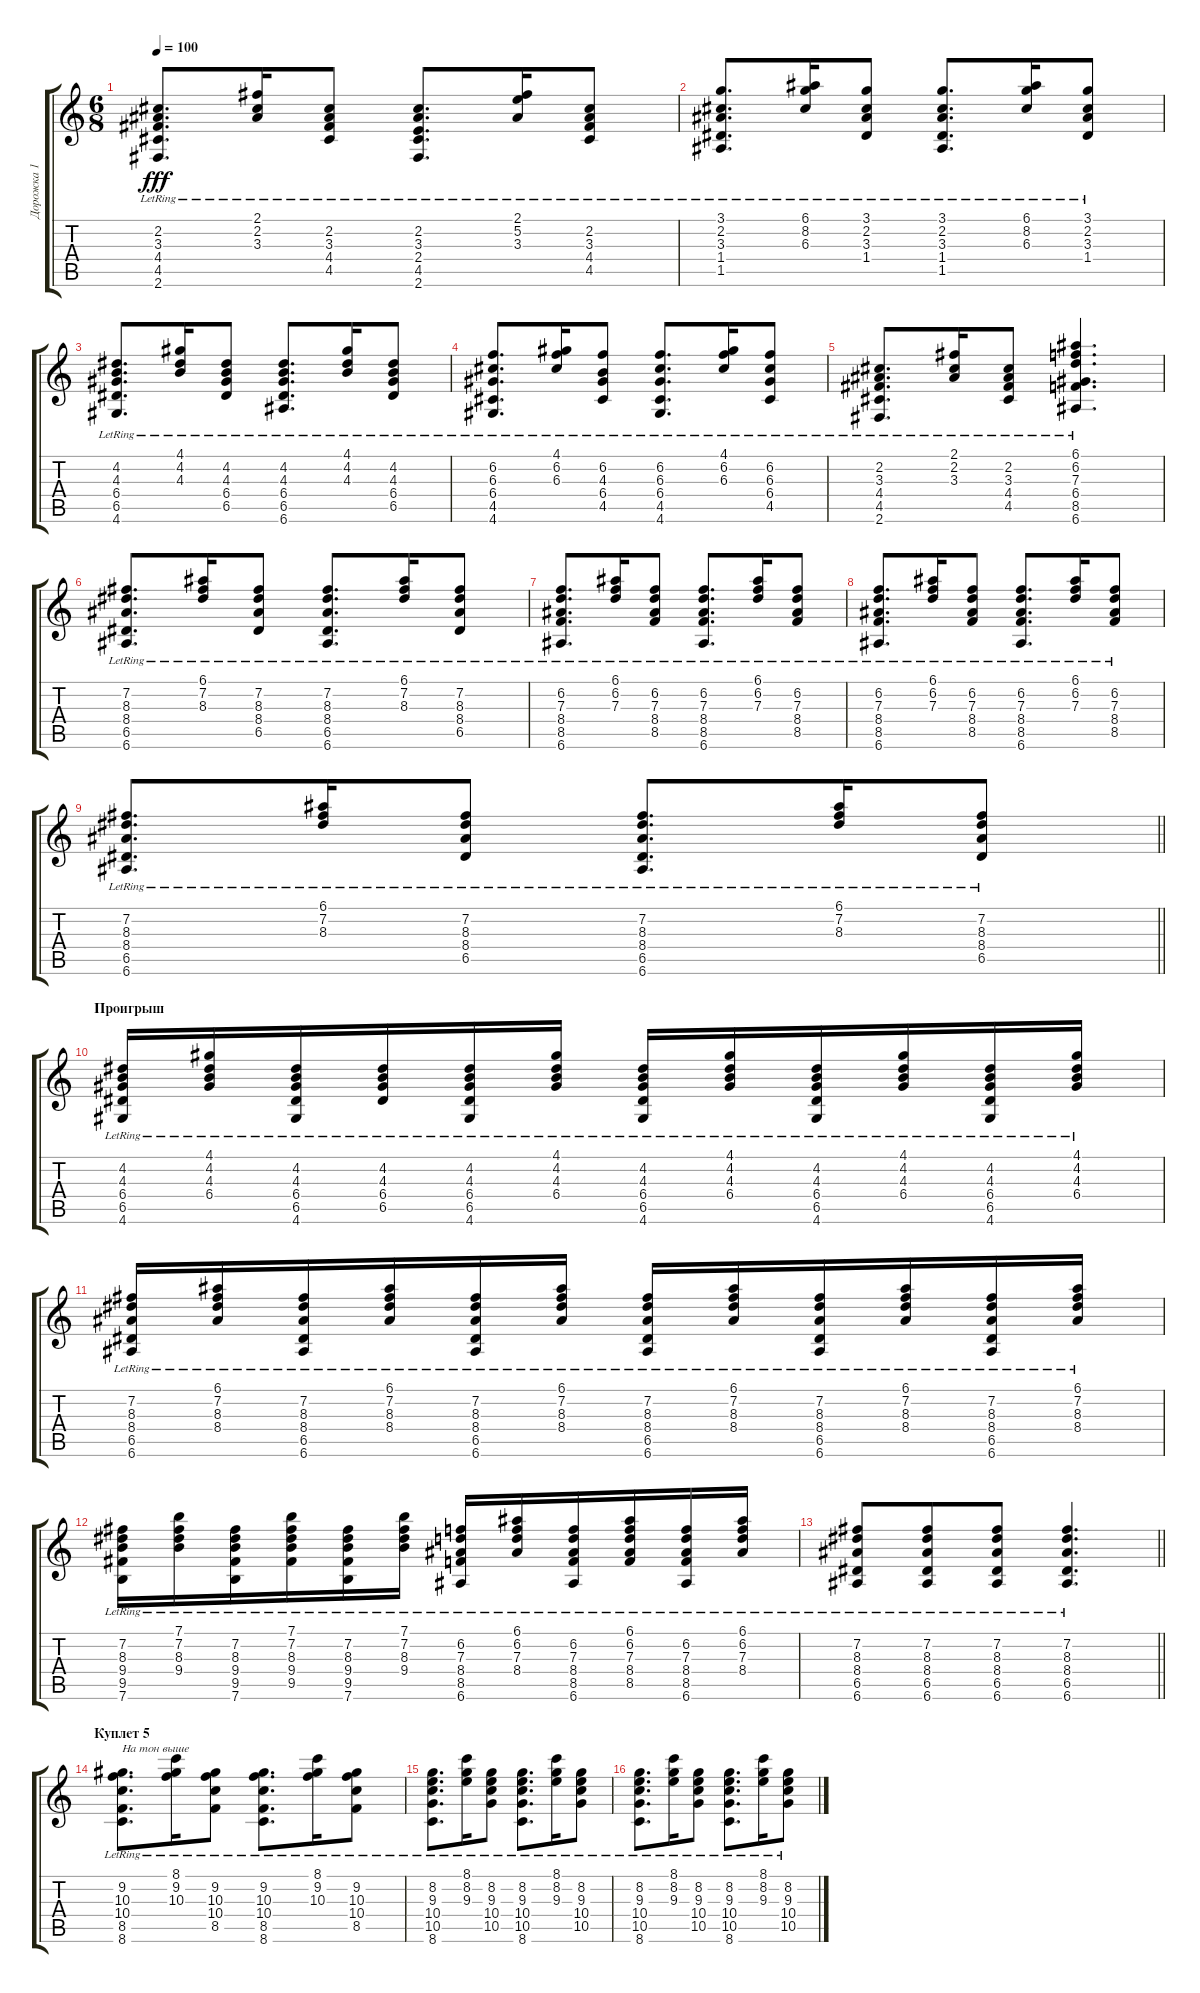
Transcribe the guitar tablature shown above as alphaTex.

\track ("Дорожка 1" "Дорожка 1") {instrument acousticguitarnylon}
\staff {score tabs}
\tuning (E4 B3 G3 D3 A2 E2) {hide}
\ts (6 8)
\tempo 100
\clef g2
\ks c
(2.2{lr} 3.3{lr} 4.4{lr} 4.5{lr} 2.6{lr}).8{d dy fff} (2.1{lr} 2.2{lr} 3.3{lr}).16 (2.2{lr} 3.3{lr} 4.4{lr} 4.5{lr}).8 (2.2{lr} 3.3{lr} 2.4{lr} 4.5{lr} 2.6{lr}).8{d} (2.1{lr} 5.2{lr} 3.3{lr}).16 (2.2{lr} 3.3{lr} 4.4{lr} 4.5{lr}).8 |
(3.1{lr} 2.2{lr} 3.3{lr} 1.4{lr} 1.5{lr}).8{d} (6.1{lr} 8.2{lr} 6.3{lr}).16 (3.1{lr} 2.2{lr} 3.3{lr} 1.4{lr}).8 (3.1{lr} 2.2{lr} 3.3{lr} 1.4{lr} 1.5{lr}).8{d} (6.1{lr} 8.2{lr} 6.3{lr}).16 (3.1{lr} 2.2{lr} 3.3{lr} 1.4{lr}).8 |
(4.2{lr} 4.3{lr} 6.4{lr} 6.5{lr} 4.6{lr}).8{d} (4.1{lr} 4.2{lr} 4.3{lr}).16 (4.2{lr} 4.3{lr} 6.4{lr} 6.5{lr}).8 (4.2{lr} 4.3{lr} 6.4{lr} 6.5{lr} 6.6{lr}).8{d} (4.1{lr} 4.2{lr} 4.3{lr}).16 (4.2{lr} 4.3{lr} 6.4{lr} 6.5{lr}).8 |
(6.2{lr} 6.3{lr} 6.4{lr} 4.5{lr} 4.6{lr}).8{d} (4.1{lr} 6.2{lr} 6.3{lr}).16 (6.2{lr} 4.3{lr} 6.4{lr} 4.5{lr}).8 (6.2{lr} 6.3{lr} 6.4{lr} 4.5{lr} 4.6{lr}).8{d} (4.1{lr} 6.2{lr} 6.3{lr}).16 (6.2{lr} 6.3{lr} 6.4{lr} 4.5{lr}).8 |
(2.2{lr} 3.3{lr} 4.4{lr} 4.5{lr} 2.6{lr}).8{d} (2.1{lr} 2.2{lr} 3.3{lr}).16 (2.2{lr} 3.3{lr} 4.4{lr} 4.5{lr}).8 (6.1{lr} 6.2{lr} 7.3{lr} 6.4{lr} 8.5{lr} 6.6{lr}).4{d} |
(7.2{lr} 8.3{lr} 8.4{lr} 6.5{lr} 6.6{lr}).8{d} (6.1{lr} 7.2{lr} 8.3{lr}).16 (7.2{lr} 8.3{lr} 8.4{lr} 6.5{lr}).8 (7.2{lr} 8.3{lr} 8.4{lr} 6.5{lr} 6.6{lr}).8{d} (6.1{lr} 7.2{lr} 8.3{lr}).16 (7.2{lr} 8.3{lr} 8.4{lr} 6.5{lr}).8 |
(6.2{lr} 7.3{lr} 8.4{lr} 8.5{lr} 6.6{lr}).8{d} (6.1{lr} 6.2{lr} 7.3{lr}).16 (6.2{lr} 7.3{lr} 8.4{lr} 8.5{lr}).8 (6.2{lr} 7.3{lr} 8.4{lr} 8.5{lr} 6.6{lr}).8{d} (6.1{lr} 6.2{lr} 7.3{lr}).16 (6.2{lr} 7.3{lr} 8.4{lr} 8.5{lr}).8 |
(6.2{lr} 7.3{lr} 8.4{lr} 8.5{lr} 6.6{lr}).8{d} (6.1{lr} 6.2{lr} 7.3{lr}).16 (6.2{lr} 7.3{lr} 8.4{lr} 8.5{lr}).8 (6.2{lr} 7.3{lr} 8.4{lr} 8.5{lr} 6.6{lr}).8{d} (6.1{lr} 6.2{lr} 7.3{lr}).16 (6.2{lr} 7.3{lr} 8.4{lr} 8.5{lr}).8 |
\barLineRight lightlight
(7.2{lr} 8.3{lr} 8.4{lr} 6.5{lr} 6.6{lr}).8{d} (6.1{lr} 7.2{lr} 8.3{lr}).16 (7.2{lr} 8.3{lr} 8.4{lr} 6.5{lr}).8 (7.2{lr} 8.3{lr} 8.4{lr} 6.5{lr} 6.6{lr}).8{d} (6.1{lr} 7.2{lr} 8.3{lr}).16 (7.2{lr} 8.3{lr} 8.4{lr} 6.5{lr}).8 |
\section ("" "Проигрыш")
(4.2{lr} 4.3{lr} 6.4{lr} 6.5{lr} 4.6{lr}).16 (4.1{lr} 4.2{lr} 4.3{lr} 6.4{lr}).16 (4.2{lr} 4.3{lr} 6.4{lr} 6.5{lr} 4.6{lr}).16 (4.2{lr} 4.3{lr} 6.4{lr} 6.5{lr}).16 (4.2{lr} 4.3{lr} 6.4{lr} 6.5{lr} 4.6{lr}).16 (4.1{lr} 4.2{lr} 4.3{lr} 6.4{lr}).16 (4.2{lr} 4.3{lr} 6.4{lr} 6.5{lr} 4.6{lr}).16 (4.1{lr} 4.2{lr} 4.3{lr} 6.4{lr}).16 (4.2{lr} 4.3{lr} 6.4{lr} 6.5{lr} 4.6{lr}).16 (4.1{lr} 4.2{lr} 4.3{lr} 6.4{lr}).16 (4.2{lr} 4.3{lr} 6.4{lr} 6.5{lr} 4.6{lr}).16 (4.1{lr} 4.2{lr} 4.3{lr} 6.4{lr}).16 |
(7.2{lr} 8.3{lr} 8.4{lr} 6.5{lr} 6.6{lr}).16 (6.1{lr} 7.2{lr} 8.3{lr} 8.4{lr}).16 (7.2{lr} 8.3{lr} 8.4{lr} 6.5{lr} 6.6{lr}).16 (6.1{lr} 7.2{lr} 8.3{lr} 8.4{lr}).16 (7.2{lr} 8.3{lr} 8.4{lr} 6.5{lr} 6.6{lr}).16 (6.1{lr} 7.2{lr} 8.3{lr} 8.4{lr}).16 (7.2{lr} 8.3{lr} 8.4{lr} 6.5{lr} 6.6{lr}).16 (6.1{lr} 7.2{lr} 8.3{lr} 8.4{lr}).16 (7.2{lr} 8.3{lr} 8.4{lr} 6.5{lr} 6.6{lr}).16 (6.1{lr} 7.2{lr} 8.3{lr} 8.4{lr}).16 (7.2{lr} 8.3{lr} 8.4{lr} 6.5{lr} 6.6{lr}).16 (6.1{lr} 7.2{lr} 8.3{lr} 8.4{lr}).16 |
(7.2{lr} 8.3{lr} 9.4{lr} 9.5{lr} 7.6{lr}).16 (7.1{lr} 7.2{lr} 8.3{lr} 9.4{lr}).16 (7.2{lr} 8.3{lr} 9.4{lr} 9.5{lr} 7.6{lr}).16 (7.1{lr} 7.2{lr} 8.3{lr} 9.4{lr} 9.5{lr}).16 (7.2{lr} 8.3{lr} 9.4{lr} 9.5{lr} 7.6{lr}).16 (7.1{lr} 7.2{lr} 8.3{lr} 9.4{lr}).16 (6.2{lr} 7.3{lr} 8.4{lr} 8.5{lr} 6.6{lr}).16 (6.1{lr} 6.2{lr} 7.3{lr} 8.4{lr}).16 (6.2{lr} 7.3{lr} 8.4{lr} 8.5{lr} 6.6{lr}).16 (6.1{lr} 6.2{lr} 7.3{lr} 8.4{lr} 8.5{lr}).16 (6.2{lr} 7.3{lr} 8.4{lr} 8.5{lr} 6.6{lr}).16 (6.1{lr} 6.2{lr} 7.3{lr} 8.4{lr}).16 |
\barLineRight lightlight
(7.2{lr} 8.3{lr} 8.4{lr} 6.5{lr} 6.6{lr}).8 (7.2{lr} 8.3{lr} 8.4{lr} 6.5{lr} 6.6{lr}).8 (7.2{lr} 8.3{lr} 8.4{lr} 6.5{lr} 6.6{lr}).8 (7.2{lr} 8.3{lr} 8.4{lr} 6.5{lr} 6.6{lr}).4{d} |
\section ("" "Куплет 5")
(9.2{lr} 10.3{lr} 10.4{lr} 8.5{lr} 8.6{lr}).8{d txt "На тон выше"} (8.1{lr} 9.2{lr} 10.3{lr}).16 (9.2{lr} 10.3{lr} 10.4{lr} 8.5{lr}).8 (9.2{lr} 10.3{lr} 10.4{lr} 8.5{lr} 8.6{lr}).8{d} (8.1{lr} 9.2{lr} 10.3{lr}).16 (9.2{lr} 10.3{lr} 10.4{lr} 8.5{lr}).8 |
(8.2{lr} 9.3{lr} 10.4{lr} 10.5{lr} 8.6{lr}).8{d} (8.1{lr} 8.2{lr} 9.3{lr}).16 (8.2{lr} 9.3{lr} 10.4{lr} 10.5{lr}).8 (8.2{lr} 9.3{lr} 10.4{lr} 10.5{lr} 8.6{lr}).8{d} (8.1{lr} 8.2{lr} 9.3{lr}).16 (8.2{lr} 9.3{lr} 10.4{lr} 10.5{lr}).8 |
(8.2{lr} 9.3{lr} 10.4{lr} 10.5{lr} 8.6{lr}).8{d} (8.1{lr} 8.2{lr} 9.3{lr}).16 (8.2{lr} 9.3{lr} 10.4{lr} 10.5{lr}).8 (8.2{lr} 9.3{lr} 10.4{lr} 10.5{lr} 8.6{lr}).8{d} (8.1{lr} 8.2{lr} 9.3{lr}).16 (8.2{lr} 9.3{lr} 10.4{lr} 10.5{lr}).8
